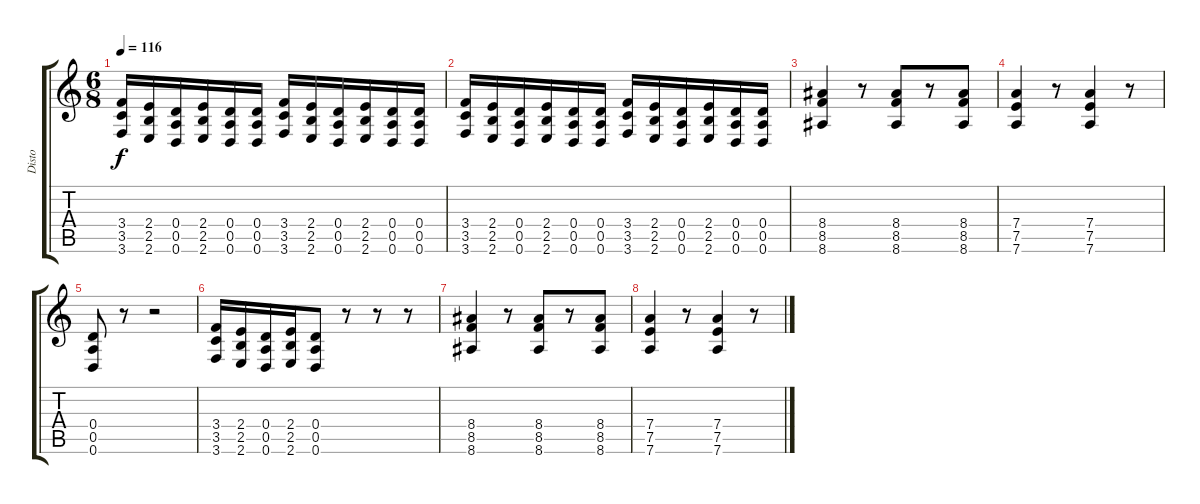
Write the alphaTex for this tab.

\track ("Disto" "Disto") {instrument overdrivenguitar}
\staff {score tabs}
\tuning (E4 B3 G3 D3 A2 D2) {hide}
\ts (6 8)
\tempo 116
\clef g2
\ks c
(3.4 3.5 3.6).16{dy f} (2.4 2.5 2.6).16 (0.4 0.5 0.6).16 (2.4 2.5 2.6).16 (0.4 0.5 0.6).16 (0.4 0.5 0.6).16 (3.4 3.5 3.6).16 (2.4 2.5 2.6).16 (0.4 0.5 0.6).16 (2.4 2.5 2.6).16 (0.4 0.5 0.6).16 (0.4 0.5 0.6).16 |
(3.4 3.5 3.6).16 (2.4 2.5 2.6).16 (0.4 0.5 0.6).16 (2.4 2.5 2.6).16 (0.4 0.5 0.6).16 (0.4 0.5 0.6).16 (3.4 3.5 3.6).16 (2.4 2.5 2.6).16 (0.4 0.5 0.6).16 (2.4 2.5 2.6).16 (0.4 0.5 0.6).16 (0.4 0.5 0.6).16 |
(8.4 8.5 8.6).4 r.8 (8.4 8.5 8.6).8 r.8 (8.4 8.5 8.6).8 |
(7.4 7.5 7.6).4 r.8 (7.4 7.5 7.6).4 r.8 |
(0.4 0.5 0.6).8 r.8 r.2 |
(3.4 3.5 3.6).16 (2.4 2.5 2.6).16 (0.4 0.5 0.6).16 (2.4 2.5 2.6).16 (0.4 0.5 0.6).8 r.8 r.8 r.8 |
(8.4 8.5 8.6).4 r.8 (8.4 8.5 8.6).8 r.8 (8.4 8.5 8.6).8 |
(7.4 7.5 7.6).4 r.8 (7.4 7.5 7.6).4 r.8
